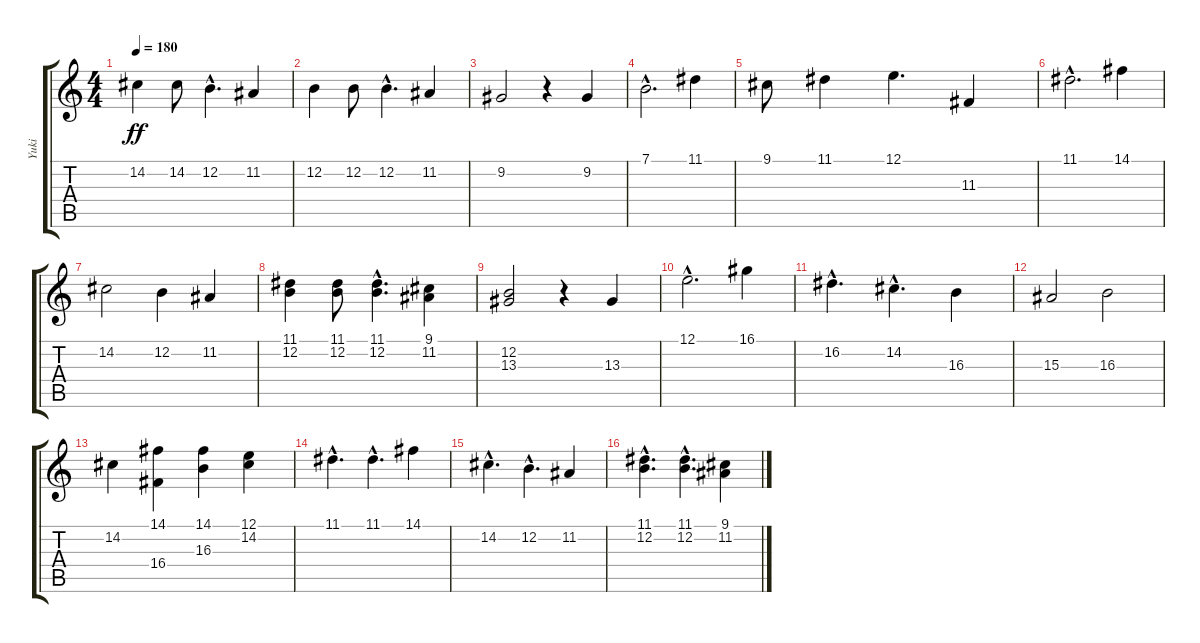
\track ("Yuki" "Yuki") {instrument tenorsax}
\staff {score tabs}
\tuning (E4 B3 G3 D3 A2 E2) {hide}
\ts (4 4)
\tempo 180
\clef g2
\ks c
14.2.4{dy ff} 14.2.8 12.2{hac}.4{d} 11.2.4 |
12.2.4 12.2.8 12.2{hac}.4{d} 11.2.4 |
9.2.2 r.4 9.2.4 |
7.1{hac}.2{d} 11.1.4 |
9.1.8 11.1.4 12.1.4{d} 11.3.4 |
11.1{hac}.2{d} 14.1.4 |
14.2.2 12.2.4 11.2.4 |
(11.1 12.2).4 (11.1 12.2).8 (11.1{hac} 12.2{hac}).4{d} (9.1 11.2).4 |
(12.2 13.3).2 r.4 13.3.4 |
12.1{hac}.2{d} 16.1.4 |
16.2{hac}.4{d} 14.2{hac}.4{d} 16.3.4 |
15.3.2 16.3.2 |
14.2.4 (14.1 16.4).4 (14.1 16.3).4 (12.1 14.2).4 |
11.1{hac}.4{d} 11.1{hac}.4{d} 14.1.4 |
14.2{hac}.4{d} 12.2{hac}.4{d} 11.2.4 |
(11.1{hac} 12.2{hac}).4{d} (11.1{hac} 12.2{hac}).4{d} (9.1 11.2).4
